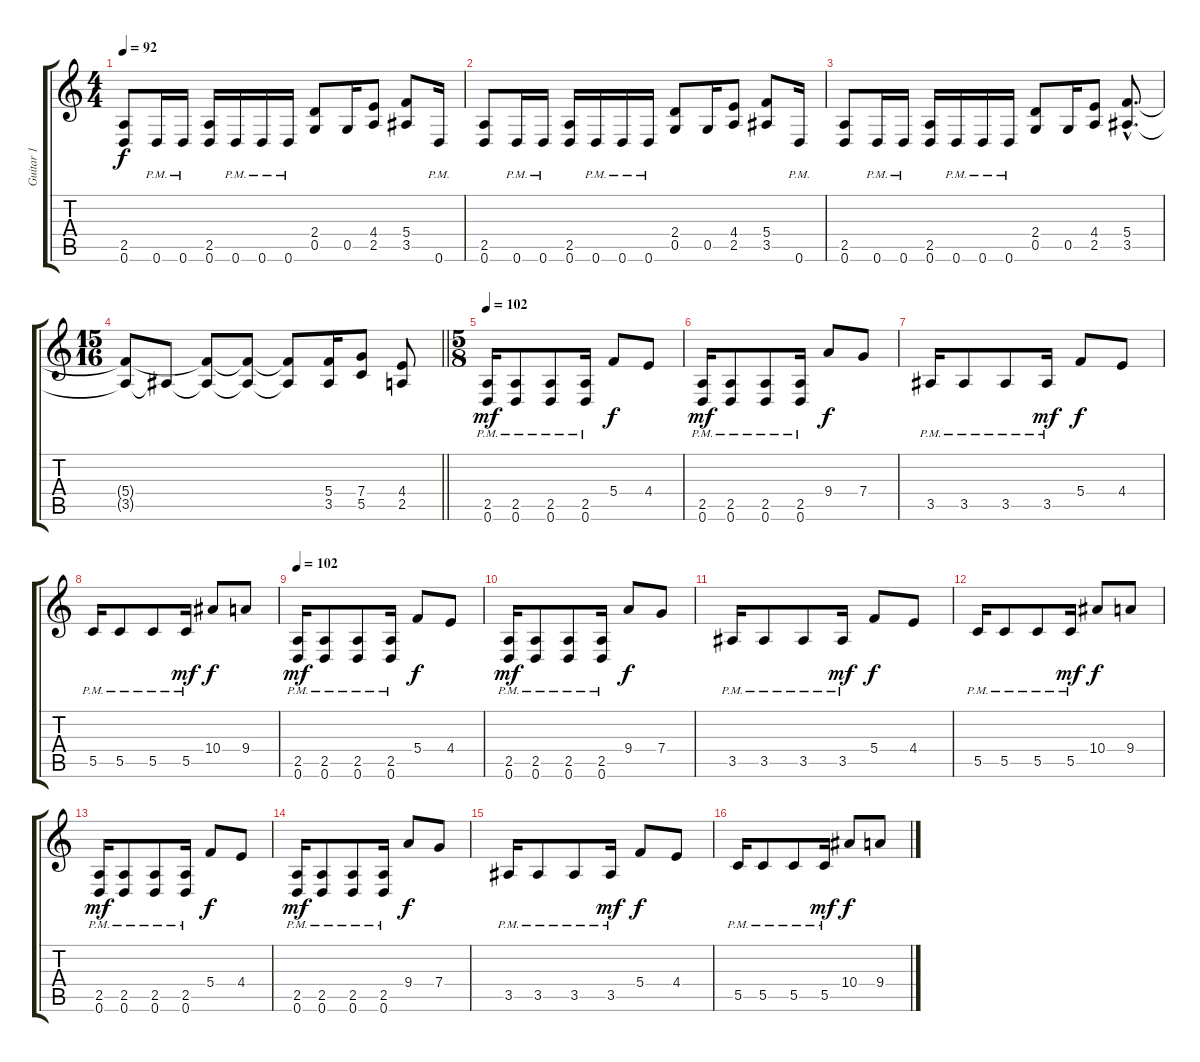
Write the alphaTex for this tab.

\track ("Guitar 1" "Guitar 1") {instrument distortionguitar}
\staff {score tabs}
\tuning (D4 A3 F3 C3 G2 D2) {hide}
\ts (4 4)
\tempo 92
\clef g2
\ks c
(2.5 0.6).8{dy f} 0.6{pm}.16 0.6{pm}.16 (2.5 0.6).16 0.6{pm}.16 0.6{pm}.16 0.6{pm}.16 (2.4 0.5).8 0.5.16 (4.4 2.5).8 (5.4 3.5).8 0.6{pm}.16 |
(2.5 0.6).8 0.6{pm}.16 0.6{pm}.16 (2.5 0.6).16 0.6{pm}.16 0.6{pm}.16 0.6{pm}.16 (2.4 0.5).8 0.5.16 (4.4 2.5).8 (5.4 3.5).8 0.6{pm}.16 |
(2.5 0.6).8 0.6{pm}.16 0.6{pm}.16 (2.5 0.6).16 0.6{pm}.16 0.6{pm}.16 0.6{pm}.16 (2.4 0.5).8 0.5.16 (4.4 2.5).8 (5.4{hac} 3.5{hac}).8{d} |
\ts (15 16)
\barLineRight lightlight
(5.4{t} 3.5{t}).8 3.5{t}.8 (5.4{t} 3.5{t}).8 (5.4{t} 3.5{t}).8 (5.4{t} 3.5{t}).8 (5.4 3.5).16 (7.4 5.5).8 (4.4 2.5).8 |
\ts (5 8)
\section ("" "")
\tempo 102
(2.5{pm} 0.6{pm}).16{dy mf} (2.5{pm} 0.6{pm}).8 (2.5{pm} 0.6{pm}).8 (2.5{pm} 0.6{pm}).16 5.4.8{dy f} 4.4.8 |
(2.5{pm} 0.6{pm}).16{dy mf} (2.5{pm} 0.6{pm}).8 (2.5{pm} 0.6{pm}).8 (2.5{pm} 0.6{pm}).16 9.4.8{dy f} 7.4.8 |
3.5{pm}.16 3.5{pm}.8 3.5{pm}.8 3.5{pm}.16{dy mf} 5.4.8{dy f} 4.4.8 |
5.5{pm}.16 5.5{pm}.8 5.5{pm}.8 5.5{pm}.16{dy mf} 10.4.8{dy f} 9.4.8 |
\tempo 102
(2.5{pm} 0.6{pm}).16{dy mf} (2.5{pm} 0.6{pm}).8 (2.5{pm} 0.6{pm}).8 (2.5{pm} 0.6{pm}).16 5.4.8{dy f} 4.4.8 |
(2.5{pm} 0.6{pm}).16{dy mf} (2.5{pm} 0.6{pm}).8 (2.5{pm} 0.6{pm}).8 (2.5{pm} 0.6{pm}).16 9.4.8{dy f} 7.4.8 |
3.5{pm}.16 3.5{pm}.8 3.5{pm}.8 3.5{pm}.16{dy mf} 5.4.8{dy f} 4.4.8 |
5.5{pm}.16 5.5{pm}.8 5.5{pm}.8 5.5{pm}.16{dy mf} 10.4.8{dy f} 9.4.8 |
(2.5{pm} 0.6{pm}).16{dy mf} (2.5{pm} 0.6{pm}).8 (2.5{pm} 0.6{pm}).8 (2.5{pm} 0.6{pm}).16 5.4.8{dy f} 4.4.8 |
(2.5{pm} 0.6{pm}).16{dy mf} (2.5{pm} 0.6{pm}).8 (2.5{pm} 0.6{pm}).8 (2.5{pm} 0.6{pm}).16 9.4.8{dy f} 7.4.8 |
3.5{pm}.16 3.5{pm}.8 3.5{pm}.8 3.5{pm}.16{dy mf} 5.4.8{dy f} 4.4.8 |
5.5{pm}.16 5.5{pm}.8 5.5{pm}.8 5.5{pm}.16{dy mf} 10.4.8{dy f} 9.4.8
